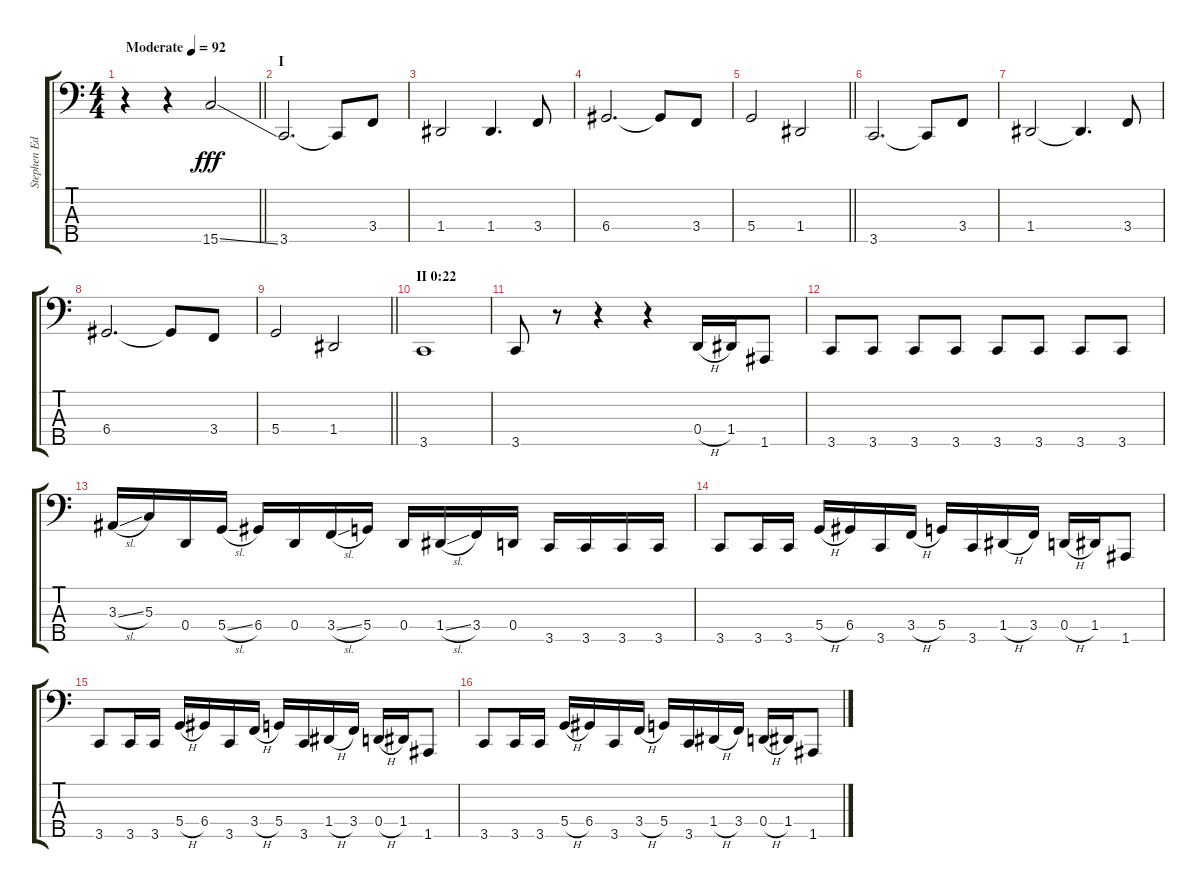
\track ("Stephen Edmondson (bass guitar)" "Stephen Ed") {instrument electricbasspick}
\staff {score tabs}
\tuning (F2 C2 G1 D1 A0) {hide}
\ts (4 4)
\tempo (92 "Moderate")
\clef f4
\barLineRight lightlight
\ks c
r.4{dy fff instrument electricbasspick} r.4 15.5{ss}.2 |
\section ("" "I")
3.5.2{d} 3.5{t}.8 3.4.8 |
1.4.2 1.4.4{d} 3.4.8 |
6.4.2{d} 6.4{t}.8 3.4.8 |
\barLineRight lightlight
5.4.2 1.4.2 |
3.5.2{d} 3.5{t}.8 3.4.8 |
1.4.2 1.4{t}.4{d} 3.4.8 |
6.4.2{d} 6.4{t}.8 3.4.8 |
\barLineRight lightlight
5.4.2 1.4.2 |
\section ("" "II 0:22")
3.5.1 |
3.5.8 r.8 r.4 r.4 0.4{h}.16 1.4.16 1.5.8 |
3.5.8 3.5.8 3.5.8 3.5.8 3.5.8 3.5.8 3.5.8 3.5.8 |
3.3{sl}.16 5.3.16 0.4.16 5.4{sl}.16 6.4.16 0.4.16 3.4{sl}.16 5.4.16 0.4.16 1.4{sl}.16 3.4.16 0.4.16 3.5.16 3.5.16 3.5.16 3.5.16 |
3.5.8 3.5.16 3.5.16 5.4{h}.16 6.4.16 3.5.16 3.4{h}.16 5.4.16 3.5.16 1.4{h}.16 3.4.16 0.4{h}.16 1.4.16 1.5.8 |
3.5.8 3.5.16 3.5.16 5.4{h}.16 6.4.16 3.5.16 3.4{h}.16 5.4.16 3.5.16 1.4{h}.16 3.4.16 0.4{h}.16 1.4.16 1.5.8 |
3.5.8 3.5.16 3.5.16 5.4{h}.16 6.4.16 3.5.16 3.4{h}.16 5.4.16 3.5.16 1.4{h}.16 3.4.16 0.4{h}.16 1.4.16 1.5.8
